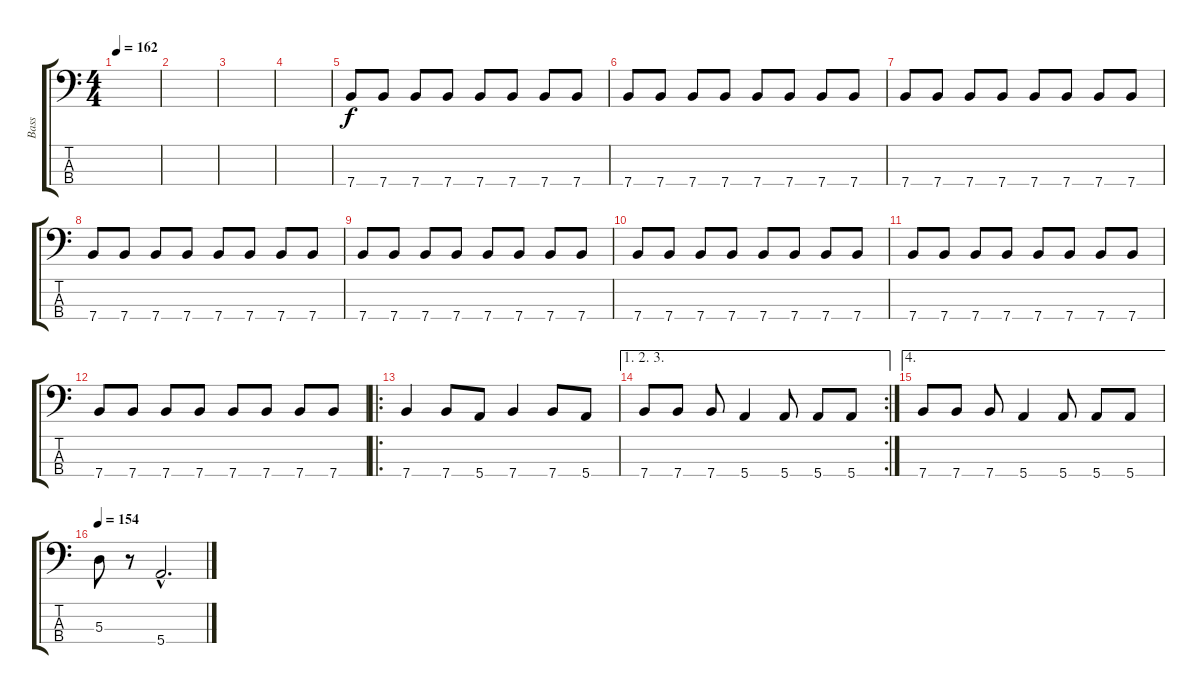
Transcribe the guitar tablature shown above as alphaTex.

\track ("Bass" "Bass") {instrument acousticguitarnylon}
\staff {score tabs}
\tuning (G2 D2 A1 E1) {hide}
\ts (4 4)
\tempo 162
\clef f4
\ks c
|
|
|
|
7.4.8 7.4.8 7.4.8 7.4.8 7.4.8 7.4.8 7.4.8 7.4.8 |
7.4.8 7.4.8 7.4.8 7.4.8 7.4.8 7.4.8 7.4.8 7.4.8 |
7.4.8 7.4.8 7.4.8 7.4.8 7.4.8 7.4.8 7.4.8 7.4.8 |
7.4.8 7.4.8 7.4.8 7.4.8 7.4.8 7.4.8 7.4.8 7.4.8 |
7.4.8 7.4.8 7.4.8 7.4.8 7.4.8 7.4.8 7.4.8 7.4.8 |
7.4.8 7.4.8 7.4.8 7.4.8 7.4.8 7.4.8 7.4.8 7.4.8 |
7.4.8 7.4.8 7.4.8 7.4.8 7.4.8 7.4.8 7.4.8 7.4.8 |
7.4.8 7.4.8 7.4.8 7.4.8 7.4.8 7.4.8 7.4.8 7.4.8 |
\ro
7.4.4 7.4.8 5.4.8 7.4.4 7.4.8 5.4.8 |
\ae (1 2 3)
\rc 2
7.4.8 7.4.8 7.4.8 5.4.4 5.4.8 5.4.8 5.4.8 |
\ae 4
7.4.8 7.4.8 7.4.8 5.4.4 5.4.8 5.4.8 5.4.8 |
\tempo 154
5.3.8 r.8 5.4{hac}.2{d}
